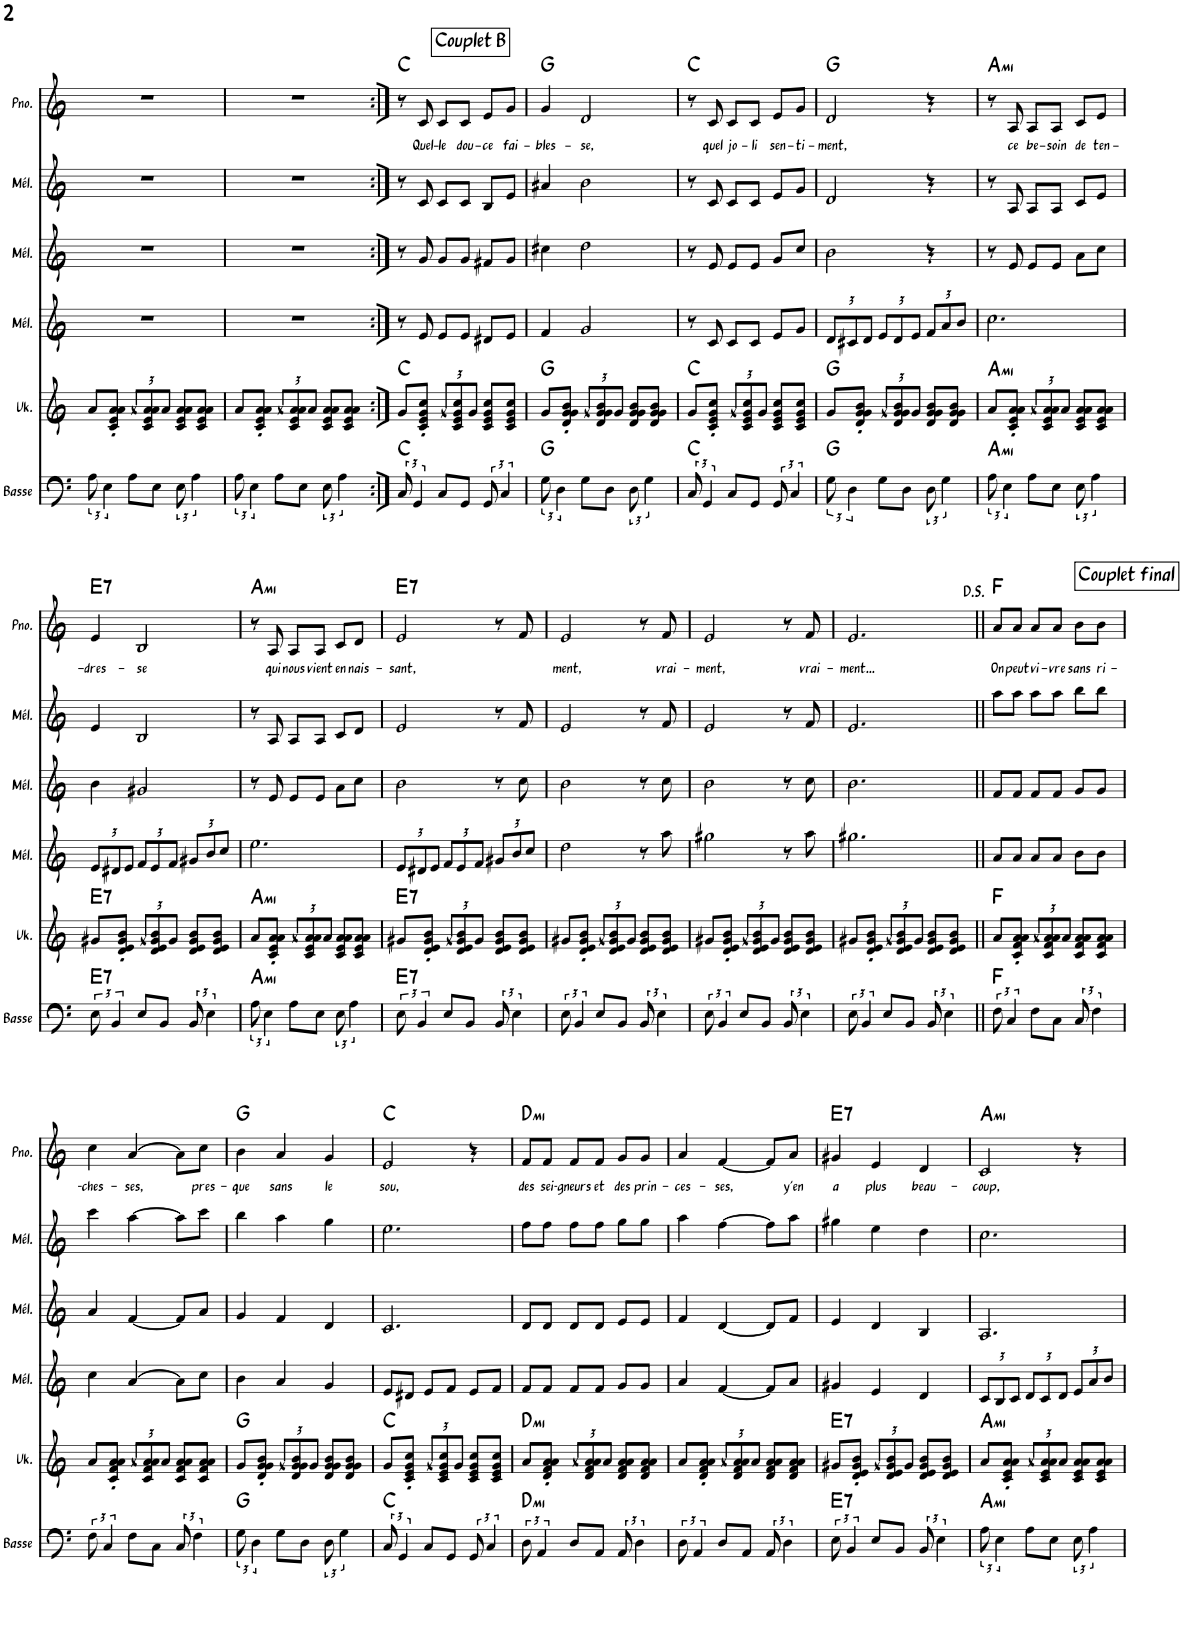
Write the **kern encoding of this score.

**kern	**harte	**kern	**harte	**kern	**kern	**kern	**kern	**text	**harte
*part6	*part6	*part5	*part5	*part4	*part3	*part2	*part1	*part1	*part1
*staff6	*	*staff5	*	*staff4	*staff3	*staff2	*staff1	*staff1	*
*I"Basse acoustique	*	*I"Ukulélé	*	*I"Mélodica	*I"Mélodica	*I"Mélodica	*I"Piano	*	*
*I'Basse	*	*I'Uk.	*	*I'Mél.	*I'Mél.	*I'Mél.	*I'Pno.	*	*
!!LO:PB:g=z
*clefF4	*	*clefG2	*	*clefG2	*clefG2	*clefG2	*clefG2	*	*
*Trd7c12	*	*	*	*	*	*	*	*	*
*k[]	*	*k[]	*	*k[]	*k[]	*k[]	*k[]	*	*
*M3/4	*	*M3/4	*	*M3/4	*M3/4	*M3/4	*M3/4	*	*
=22	=22	=22	=22	=22	=22	=22	=22	=22	=22
12A\	.	8a/L	.	2.r	2.r	2.r	2.r	.	.
6E\	.	.	.	.	.	.	.	.	.
.	.	8c/' 8e/' 8a/' 8a/'J	.	.	.	.	.	.	.
*	*	*Xbrackettup	*	*	*	*	*	*	*
8A\L	.	12a/L	.	.	.	.	.	.	.
.	.	12c/ 12e/ 12a/ 12a/	.	.	.	.	.	.	.
8E\J	.	.	.	.	.	.	.	.	.
.	.	12a/J	.	.	.	.	.	.	.
12E\	.	8c/ 8e/ 8a/ 8a/L	.	.	.	.	.	.	.
6A\	.	.	.	.	.	.	.	.	.
.	.	8c/ 8e/ 8a/ 8a/J	.	.	.	.	.	.	.
=23	=23	=23	=23	=23	=23	=23	=23	=23	=23
12A\	.	8a/L	.	2.r	2.r	2.r	2.r	.	.
6E\	.	.	.	.	.	.	.	.	.
.	.	8c/' 8e/' 8a/' 8a/'J	.	.	.	.	.	.	.
8A\L	.	12a/L	.	.	.	.	.	.	.
.	.	12c/ 12e/ 12a/ 12a/	.	.	.	.	.	.	.
8E\J	.	.	.	.	.	.	.	.	.
.	.	12a/J	.	.	.	.	.	.	.
12E\	.	8c/ 8e/ 8a/ 8a/L	.	.	.	.	.	.	.
6A\	.	.	.	.	.	.	.	.	.
.	.	8c/ 8e/ 8a/ 8a/J	.	.	.	.	.	.	.
!!LO:REH:place=s1:a:B:rj:fs=14:t=Couplet B
=24:|!	=24:|!	=24:|!	=24:|!	=24:|!	=24:|!	=24:|!	=24:|!	=24:|!	=24:|!
12C/	C:maj	8g/L	C:maj	8r	8r	8r	8r	.	C:maj
6GG/	.	.	.	.	.	.	.	.	.
!	!	!	!	!	!	!	!	!LO:LY:b	!
.	.	8c/' 8e/' 8g/' 8cc/'J	.	8e/	8g/	8c/	8c/	Quel-	.
!	!	!	!	!	!	!	!	!LO:LY:b	!
8C/L	.	12g/L	.	8e/L	8g/L	8c/L	8c/L	-le	.
.	.	12c/ 12e/ 12g/ 12cc/	.	.	.	.	.	.	.
!	!	!	!	!	!	!	!	!LO:LY:b	!
8GG/J	.	.	.	8e/J	8g/J	8c/J	8c/J	dou-	.
.	.	12g/J	.	.	.	.	.	.	.
!	!	!	!	!	!	!	!	!LO:LY:b	!
12GG/	.	8c/ 8e/ 8g/ 8cc/L	.	8d#X/L	8f#X/L	8B/L	8e/L	-ce	.
6C/	.	.	.	.	.	.	.	.	.
!	!	!	!	!	!	!	!	!LO:LY:b	!
.	.	8c/ 8e/ 8g/ 8cc/J	.	8e/J	8g/J	8e/J	8g/J	fai-	.
=25	=25	=25	=25	=25	=25	=25	=25	=25	=25
!	!	!	!	!	!	!	!	!LO:LY:b	!
12G\	G:maj	8g/L	G:maj	4f/	4cc#X\	4a#X/	4g/	-bles-	G:maj
6D\	.	.	.	.	.	.	.	.	.
.	.	8d/' 8g/' 8g/' 8b/'J	.	.	.	.	.	.	.
!	!	!	!	!	!	!	!	!LO:LY:b	!
8G\L	.	12g/L	.	2g/	2dd\	2b\	2d/	-se,	.
.	.	12d/ 12g/ 12g/ 12b/	.	.	.	.	.	.	.
8D\J	.	.	.	.	.	.	.	.	.
.	.	12g/J	.	.	.	.	.	.	.
12D\	.	8d/ 8g/ 8g/ 8b/L	.	.	.	.	.	.	.
6G\	.	.	.	.	.	.	.	.	.
.	.	8d/ 8g/ 8g/ 8b/J	.	.	.	.	.	.	.
=26	=26	=26	=26	=26	=26	=26	=26	=26	=26
12C/	C:maj	8g/L	C:maj	8r	8r	8r	8r	.	C:maj
6GG/	.	.	.	.	.	.	.	.	.
!	!	!	!	!	!	!	!	!LO:LY:b	!
.	.	8c/' 8e/' 8g/' 8cc/'J	.	8c/	8e/	8c/	8c/	quel	.
!	!	!	!	!	!	!	!	!LO:LY:b	!
8C/L	.	12g/L	.	8c/L	8e/L	8c/L	8c/L	jo-	.
.	.	12c/ 12e/ 12g/ 12cc/	.	.	.	.	.	.	.
!	!	!	!	!	!	!	!	!LO:LY:b	!
8GG/J	.	.	.	8c/J	8e/J	8c/J	8c/J	-li	.
.	.	12g/J	.	.	.	.	.	.	.
!	!	!	!	!	!	!	!	!LO:LY:b	!
12GG/	.	8c/ 8e/ 8g/ 8cc/L	.	8e/L	8g/L	8e/L	8e/L	sen-	.
6C/	.	.	.	.	.	.	.	.	.
!	!	!	!	!	!	!	!	!LO:LY:b	!
.	.	8c/ 8e/ 8g/ 8cc/J	.	8g/J	8cc/J	8g/J	8g/J	-ti-	.
=27	=27	=27	=27	=27	=27	=27	=27	=27	=27
*	*	*	*	*Xbrackettup	*	*	*	*	*
!	!	!	!	!	!	!	!	!LO:LY:b	!
12G\	G:maj	8g/L	G:maj	12d/L	2b\	2d/	2d/	-ment,	G:maj
6D\	.	.	.	12c#X/	.	.	.	.	.
.	.	8d/' 8g/' 8g/' 8b/'J	.	.	.	.	.	.	.
.	.	.	.	12d/J	.	.	.	.	.
8G\L	.	12g/L	.	12e/L	.	.	.	.	.
.	.	12d/ 12g/ 12g/ 12b/	.	12d/	.	.	.	.	.
8D\J	.	.	.	.	.	.	.	.	.
.	.	12g/J	.	12e/J	.	.	.	.	.
12D\	.	8d/ 8g/ 8g/ 8b/L	.	12f/L	4r	4r	4r	.	.
6G\	.	.	.	12a/	.	.	.	.	.
.	.	8d/ 8g/ 8g/ 8b/J	.	.	.	.	.	.	.
.	.	.	.	12b/J	.	.	.	.	.
=28	=28	=28	=28	=28	=28	=28	=28	=28	=28
!	!LO:H:kt=mi	!	!LO:H:kt=mi	!	!	!	!	!	!LO:H:kt=mi
12A\	A:min	8a/L	A:min	2.cc\	8r	8r	8r	.	A:min
6E\	.	.	.	.	.	.	.	.	.
!	!	!	!	!	!	!	!	!LO:LY:b	!
.	.	8c/' 8e/' 8a/' 8a/'J	.	.	8e/	8A/	8A/	ce	.
!	!	!	!	!	!	!	!	!LO:LY:b	!
8A\L	.	12a/L	.	.	8e/L	8A/L	8A/L	be-	.
.	.	12c/ 12e/ 12a/ 12a/	.	.	.	.	.	.	.
!	!	!	!	!	!	!	!	!LO:LY:b	!
8E\J	.	.	.	.	8e/J	8A/J	8A/J	-soin	.
.	.	12a/J	.	.	.	.	.	.	.
!	!	!	!	!	!	!	!	!LO:LY:b	!
12E\	.	8c/ 8e/ 8a/ 8a/L	.	.	8a\L	8c/L	8c/L	de	.
6A\	.	.	.	.	.	.	.	.	.
!	!	!	!	!	!	!	!	!LO:LY:b	!
.	.	8c/ 8e/ 8a/ 8a/J	.	.	8cc\J	8e/J	8e/J	ten-	.
!!LO:LB:g=z
=29	=29	=29	=29	=29	=29	=29	=29	=29	=29
!	!LO:H:kt=7	!	!LO:H:kt=7	!	!	!	!	!LO:LY:b	!LO:H:kt=7
12E\	E:7	8g#X/L	E:7	12e/L	4b\	4e/	4e/	-dres-	E:7
6BB/	.	.	.	12d#X/	.	.	.	.	.
.	.	8d/' 8e/' 8g#/' 8b/'J	.	.	.	.	.	.	.
.	.	.	.	12e/J	.	.	.	.	.
!	!	!	!	!	!	!	!	!LO:LY:b	!
8E/L	.	12g#/L	.	12f/L	2g#X/	2B/	2B/	-se	.
.	.	12d/ 12e/ 12g#/ 12b/	.	12e/	.	.	.	.	.
8BB/J	.	.	.	.	.	.	.	.	.
.	.	12g#/J	.	12f/J	.	.	.	.	.
12BB/	.	8d/ 8e/ 8g#/ 8b/L	.	12g#X/L	.	.	.	.	.
6E\	.	.	.	12b/	.	.	.	.	.
.	.	8d/ 8e/ 8g#/ 8b/J	.	.	.	.	.	.	.
.	.	.	.	12cc/J	.	.	.	.	.
=30	=30	=30	=30	=30	=30	=30	=30	=30	=30
!	!LO:H:kt=mi	!	!LO:H:kt=mi	!	!	!	!	!	!LO:H:kt=mi
12A\	A:min	8a/L	A:min	2.ee\	8r	8r	8r	.	A:min
6E\	.	.	.	.	.	.	.	.	.
!	!	!	!	!	!	!	!	!LO:LY:b	!
.	.	8c/' 8e/' 8a/' 8a/'J	.	.	8e/	8A/	8A/	qui	.
!	!	!	!	!	!	!	!	!LO:LY:b	!
8A\L	.	12a/L	.	.	8e/L	8A/L	8A/L	nous	.
.	.	12c/ 12e/ 12a/ 12a/	.	.	.	.	.	.	.
!	!	!	!	!	!	!	!	!LO:LY:b	!
8E\J	.	.	.	.	8e/J	8A/J	8A/J	vient	.
.	.	12a/J	.	.	.	.	.	.	.
!	!	!	!	!	!	!	!	!LO:LY:b	!
12E\	.	8c/ 8e/ 8a/ 8a/L	.	.	8a\L	8c/L	8c/L	en	.
6A\	.	.	.	.	.	.	.	.	.
!	!	!	!	!	!	!	!	!LO:LY:b	!
.	.	8c/ 8e/ 8a/ 8a/J	.	.	8cc\J	8d/J	8d/J	nais-	.
=31	=31	=31	=31	=31	=31	=31	=31	=31	=31
!	!LO:H:kt=7	!	!LO:H:kt=7	!	!	!	!	!LO:LY:b	!LO:H:kt=7
12E\	E:7	8g#X/L	E:7	12e/L	2b\	2e/	2e/	-sant,	E:7
6BB/	.	.	.	12d#X/	.	.	.	.	.
.	.	8d/' 8e/' 8g#/' 8b/'J	.	.	.	.	.	.	.
.	.	.	.	12e/J	.	.	.	.	.
8E/L	.	12g#/L	.	12f/L	.	.	.	.	.
.	.	12d/ 12e/ 12g#/ 12b/	.	12e/	.	.	.	.	.
8BB/J	.	.	.	.	.	.	.	.	.
.	.	12g#/J	.	12f/J	.	.	.	.	.
12BB/	.	8d/ 8e/ 8g#/ 8b/L	.	12g#X/L	8r	8r	8r	.	.
6E\	.	.	.	12b/	.	.	.	.	.
.	.	8d/ 8e/ 8g#/ 8b/J	.	.	8cc\	8f/	8f/	.	.
.	.	.	.	12cc/J	.	.	.	.	.
=32	=32	=32	=32	=32	=32	=32	=32	=32	=32
!	!	!	!	!	!	!	!	!LO:LY:b	!
12E\	.	8g#X/L	.	2dd\	2b\	2e/	2e/	-ment,	.
6BB/	.	.	.	.	.	.	.	.	.
.	.	8d/' 8e/' 8g#/' 8b/'J	.	.	.	.	.	.	.
8E/L	.	12g#/L	.	.	.	.	.	.	.
.	.	12d/ 12e/ 12g#/ 12b/	.	.	.	.	.	.	.
8BB/J	.	.	.	.	.	.	.	.	.
.	.	12g#/J	.	.	.	.	.	.	.
12BB/	.	8d/ 8e/ 8g#/ 8b/L	.	8r	8r	8r	8r	.	.
6E\	.	.	.	.	.	.	.	.	.
!	!	!	!	!	!	!	!	!LO:LY:b	!
.	.	8d/ 8e/ 8g#/ 8b/J	.	8aa\	8cc\	8f/	8f/	vrai-	.
=33	=33	=33	=33	=33	=33	=33	=33	=33	=33
!	!	!	!	!	!	!	!	!LO:LY:b	!
12E\	.	8g#X/L	.	2gg#X\	2b\	2e/	2e/	-ment,	.
6BB/	.	.	.	.	.	.	.	.	.
.	.	8d/' 8e/' 8g#/' 8b/'J	.	.	.	.	.	.	.
8E/L	.	12g#/L	.	.	.	.	.	.	.
.	.	12d/ 12e/ 12g#/ 12b/	.	.	.	.	.	.	.
8BB/J	.	.	.	.	.	.	.	.	.
.	.	12g#/J	.	.	.	.	.	.	.
12BB/	.	8d/ 8e/ 8g#/ 8b/L	.	8r	8r	8r	8r	.	.
6E\	.	.	.	.	.	.	.	.	.
!	!	!	!	!	!	!	!	!LO:LY:b	!
.	.	8d/ 8e/ 8g#/ 8b/J	.	8aa\	8cc\	8f/	8f/	vrai-	.
=34	=34	=34	=34	=34	=34	=34	=34	=34	=34
!	!	!	!	!	!	!	!	!LO:LY:b	!
12E\	.	8g#X/L	.	2.gg#X\	2.b\	2.e/	2.e/	-ment...	.
6BB/	.	.	.	.	.	.	.	.	.
.	.	8d/' 8e/' 8g#/' 8b/'J	.	.	.	.	.	.	.
8E/L	.	12g#/L	.	.	.	.	.	.	.
.	.	12d/ 12e/ 12g#/ 12b/	.	.	.	.	.	.	.
8BB/J	.	.	.	.	.	.	.	.	.
.	.	12g#/J	.	.	.	.	.	.	.
12BB/	.	8d/ 8e/ 8g#/ 8b/L	.	.	.	.	.	.	.
6E\	.	.	.	.	.	.	.	.	.
.	.	8d/ 8e/ 8g#/ 8b/J	.	.	.	.	.	.	.
!!LO:REH:place=s1:a:B:rj:fs=14:t=Couplet final
=35||	=35||	=35||	=35||	=35||	=35||	=35||	=35||	=35||	=35||
!	!	!	!	!	!	!	!	!LO:LY:b	!
12F\	F:maj	8a/L	F:maj	8a/L	8f/L	8aa\L	8a/L	On	F:maj
6C/	.	.	.	.	.	.	.	.	.
!	!	!	!	!	!	!	!	!LO:LY:b	!
.	.	8c/' 8f/' 8a/' 8a/'J	.	8a/J	8f/J	8aa\J	8a/J	peut	.
!	!	!	!	!	!	!	!	!LO:LY:b	!
8F\L	.	12a/L	.	8a/L	8f/L	8aa\L	8a/L	vi-	.
.	.	12c/ 12f/ 12a/ 12a/	.	.	.	.	.	.	.
!	!	!	!	!	!	!	!	!LO:LY:b	!
8C\J	.	.	.	8a/J	8f/J	8aa\J	8a/J	-vre	.
.	.	12a/J	.	.	.	.	.	.	.
!	!	!	!	!	!	!	!	!LO:LY:b	!
12C/	.	8c/ 8f/ 8a/ 8a/L	.	8b\L	8g/L	8bb\L	8b\L	sans	.
6F\	.	.	.	.	.	.	.	.	.
!	!	!	!	!	!	!	!	!LO:LY:b	!
.	.	8c/ 8f/ 8a/ 8a/J	.	8b\J	8g/J	8bb\J	8b\J	ri-	.
!!LO:LB:g=z
=36	=36	=36	=36	=36	=36	=36	=36	=36	=36
!	!	!	!	!	!	!	!	!LO:LY:b	!
12F\	.	8a/L	.	4cc\	4a/	4ccc\	4cc\	-ches-	.
6C/	.	.	.	.	.	.	.	.	.
.	.	8c/' 8f/' 8a/' 8a/'J	.	.	.	.	.	.	.
!	!	!	!	!	!	!	!	!LO:LY:b	!
8F\L	.	12a/L	.	[4a/	[4f/	[4aa\	[4a/	-ses,	.
.	.	12c/ 12f/ 12a/ 12a/	.	.	.	.	.	.	.
8C\J	.	.	.	.	.	.	.	.	.
.	.	12a/J	.	.	.	.	.	.	.
12C/	.	8c/ 8f/ 8a/ 8a/L	.	8a\L]	8f/L]	8aa\L]	8a\L]	.	.
6F\	.	.	.	.	.	.	.	.	.
!	!	!	!	!	!	!	!	!LO:LY:b	!
.	.	8c/ 8f/ 8a/ 8a/J	.	8cc\J	8a/J	8ccc\J	8cc\J	pres-	.
=37	=37	=37	=37	=37	=37	=37	=37	=37	=37
!	!	!	!	!	!	!	!	!LO:LY:b	!
12G\	G:maj	8g/L	G:maj	4b\	4g/	4bb\	4b\	-que	G:maj
6D\	.	.	.	.	.	.	.	.	.
.	.	8d/' 8g/' 8g/' 8b/'J	.	.	.	.	.	.	.
!	!	!	!	!	!	!	!	!LO:LY:b	!
8G\L	.	12g/L	.	4a/	4f/	4aa\	4a/	sans	.
.	.	12d/ 12g/ 12g/ 12b/	.	.	.	.	.	.	.
8D\J	.	.	.	.	.	.	.	.	.
.	.	12g/J	.	.	.	.	.	.	.
!	!	!	!	!	!	!	!	!LO:LY:b	!
12D\	.	8d/ 8g/ 8g/ 8b/L	.	4g/	4d/	4gg\	4g/	le	.
6G\	.	.	.	.	.	.	.	.	.
.	.	8d/ 8g/ 8g/ 8b/J	.	.	.	.	.	.	.
=38	=38	=38	=38	=38	=38	=38	=38	=38	=38
!	!	!	!	!	!	!	!	!LO:LY:b	!
12C/	C:maj	8g/L	C:maj	8e/L	2.c/	2.ee\	2e/	sou,	C:maj
6GG/	.	.	.	.	.	.	.	.	.
.	.	8c/' 8e/' 8g/' 8cc/'J	.	8d#X/J	.	.	.	.	.
8C/L	.	12g/L	.	8e/L	.	.	.	.	.
.	.	12c/ 12e/ 12g/ 12cc/	.	.	.	.	.	.	.
8GG/J	.	.	.	8f/J	.	.	.	.	.
.	.	12g/J	.	.	.	.	.	.	.
12GG/	.	8c/ 8e/ 8g/ 8cc/L	.	8e/L	.	.	4r	.	.
6C/	.	.	.	.	.	.	.	.	.
.	.	8c/ 8e/ 8g/ 8cc/J	.	8f/J	.	.	.	.	.
=39	=39	=39	=39	=39	=39	=39	=39	=39	=39
!	!LO:H:kt=mi	!	!LO:H:kt=mi	!	!	!	!	!LO:LY:b	!LO:H:kt=mi
12D\	D:min	8a/L	D:min	8f/L	8d/L	8ff\L	8f/L	des	D:min
6AA/	.	.	.	.	.	.	.	.	.
!	!	!	!	!	!	!	!	!LO:LY:b	!
.	.	8d/' 8f/' 8a/' 8a/'J	.	8f/J	8d/J	8ff\J	8f/J	sei-	.
!	!	!	!	!	!	!	!	!LO:LY:b	!
8D/L	.	12a/L	.	8f/L	8d/L	8ff\L	8f/L	-gneurs	.
.	.	12d/ 12f/ 12a/ 12a/	.	.	.	.	.	.	.
!	!	!	!	!	!	!	!	!LO:LY:b	!
8AA/J	.	.	.	8f/J	8d/J	8ff\J	8f/J	et	.
.	.	12a/J	.	.	.	.	.	.	.
!	!	!	!	!	!	!	!	!LO:LY:b	!
12AA/	.	8d/ 8f/ 8a/ 8a/L	.	8g/L	8e/L	8gg\L	8g/L	des	.
6D\	.	.	.	.	.	.	.	.	.
!	!	!	!	!	!	!	!	!LO:LY:b	!
.	.	8d/ 8f/ 8a/ 8a/J	.	8g/J	8e/J	8gg\J	8g/J	prin-	.
=40	=40	=40	=40	=40	=40	=40	=40	=40	=40
!	!	!	!	!	!	!	!	!LO:LY:b	!
12D\	.	8a/L	.	4a/	4f/	4aa\	4a/	-ces-	.
6AA/	.	.	.	.	.	.	.	.	.
.	.	8d/' 8f/' 8a/' 8a/'J	.	.	.	.	.	.	.
!	!	!	!	!	!	!	!	!LO:LY:b	!
8D/L	.	12a/L	.	[4f/	[4d/	[4ff\	[4f/	-ses,	.
.	.	12d/ 12f/ 12a/ 12a/	.	.	.	.	.	.	.
8AA/J	.	.	.	.	.	.	.	.	.
.	.	12a/J	.	.	.	.	.	.	.
12AA/	.	8d/ 8f/ 8a/ 8a/L	.	8f/L]	8d/L]	8ff\L]	8f/L]	.	.
6D\	.	.	.	.	.	.	.	.	.
!	!	!	!	!	!	!	!	!LO:LY:b	!
.	.	8d/ 8f/ 8a/ 8a/J	.	8a/J	8f/J	8aa\J	8a/J	y'en	.
=41	=41	=41	=41	=41	=41	=41	=41	=41	=41
!	!LO:H:kt=7	!	!LO:H:kt=7	!	!	!	!	!LO:LY:b	!LO:H:kt=7
12E\	E:7	8g#X/L	E:7	4g#X/	4e/	4gg#X\	4g#X/	a	E:7
6BB/	.	.	.	.	.	.	.	.	.
.	.	8d/' 8e/' 8g#/' 8b/'J	.	.	.	.	.	.	.
!	!	!	!	!	!	!	!	!LO:LY:b	!
8E/L	.	12g#/L	.	4e/	4d/	4ee\	4e/	plus	.
.	.	12d/ 12e/ 12g#/ 12b/	.	.	.	.	.	.	.
8BB/J	.	.	.	.	.	.	.	.	.
.	.	12g#/J	.	.	.	.	.	.	.
!	!	!	!	!	!	!	!	!LO:LY:b	!
12BB/	.	8d/ 8e/ 8g#/ 8b/L	.	4d/	4B/	4dd\	4d/	beau-	.
6E\	.	.	.	.	.	.	.	.	.
.	.	8d/ 8e/ 8g#/ 8b/J	.	.	.	.	.	.	.
=42	=42	=42	=42	=42	=42	=42	=42	=42	=42
!	!LO:H:kt=mi	!	!LO:H:kt=mi	!	!	!	!	!LO:LY:b	!LO:H:kt=mi
12A\	A:min	8a/L	A:min	12c/L	2.A/	2.cc\	2c/	-coup,	A:min
6E\	.	.	.	12B/	.	.	.	.	.
.	.	8c/' 8e/' 8a/' 8a/'J	.	.	.	.	.	.	.
.	.	.	.	12c/J	.	.	.	.	.
8A\L	.	12a/L	.	12d/L	.	.	.	.	.
.	.	12c/ 12e/ 12a/ 12a/	.	12c/	.	.	.	.	.
8E\J	.	.	.	.	.	.	.	.	.
.	.	12a/J	.	12d/J	.	.	.	.	.
12E\	.	8c/ 8e/ 8a/ 8a/L	.	12e/L	.	.	4r	.	.
6A\	.	.	.	12a/	.	.	.	.	.
.	.	8c/ 8e/ 8a/ 8a/J	.	.	.	.	.	.	.
.	.	.	.	12b/J	.	.	.	.	.
=	=	=	=	=	=	=	=	=	=
*-	*-	*-	*-	*-	*-	*-	*-	*-	*-
